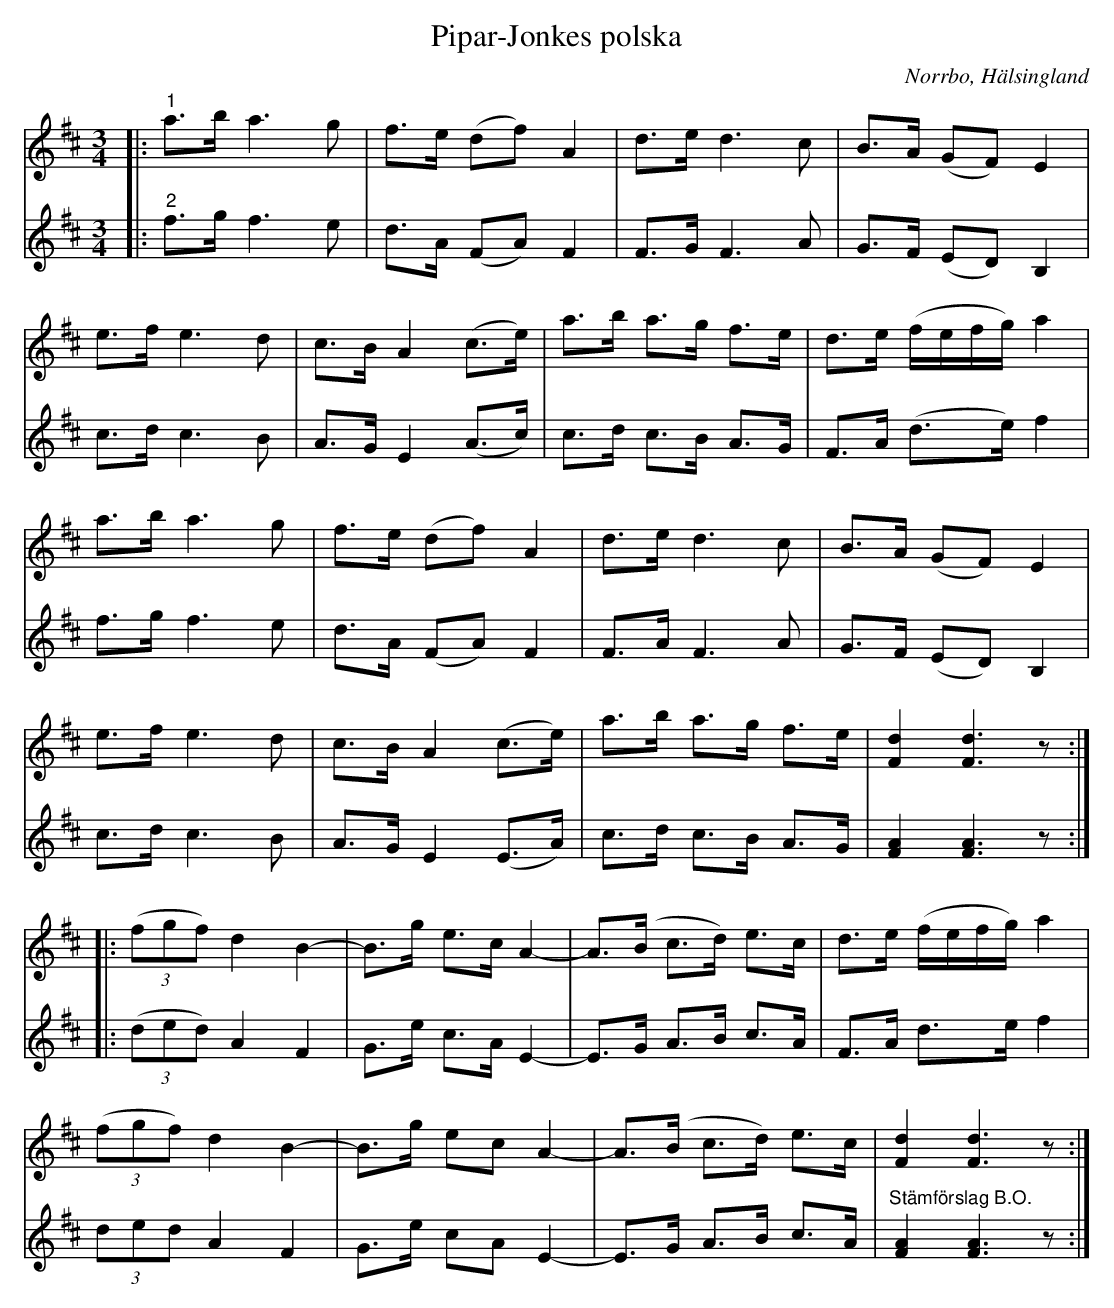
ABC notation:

X:1
T:Pipar-Jonkes polska
O:Norrbo, Hälsingland
L:1/8
M:3/4
K:D
V:1
|:"^1" a>b a3 g | f>e (df) A2 | d>e d3 c | B>A (GF) E2 |
e>f e3 d | c>B A2 (c>e) | a>b a>g f>e | d>e (f/e/f/g/) a2 |
a>b a3 g | f>e (df) A2 | d>e d3 c | B>A (GF) E2 |
e>f e3 d | c>B A2 (c>e) | a>b a>g f>e | [Fd]2 [Fd]3 z ::
(3(fgf) d2 B2- | B>g e>c A2- | A>(B c>d) e>c | d>e (f/e/f/g/) a2 |
(3(fgf) d2 B2- | B>g ec A2- | A>(B c>d) e>c | [Fd]2 [Fd]3 z :|
V:2
|:"^2" f>g f3 e | d>A (FA) F2 | F>G F3 A | G>F (ED) B,2 |
c>d c3 B | A>G E2 (A>c) | c>d c>B A>G | F>A (d>e) f2 |
 f>g f3 e | d>A (FA) F2 | F>A F3 A | G>F (ED) B,2 |
c>d c3 B | A>G E2 (E>A) | c>d c>B A>G | [FA]2 [FA]3 z ::
(3(ded) A2 F2 | G>e c>A E2- | E>G A>B c>A | F>A d>e f2 |
(3ded A2 F2 | G>e cA E2- | E>G A>B c>A |"^Stämförslag B.O." [FA]2 [FA]3 z :|
